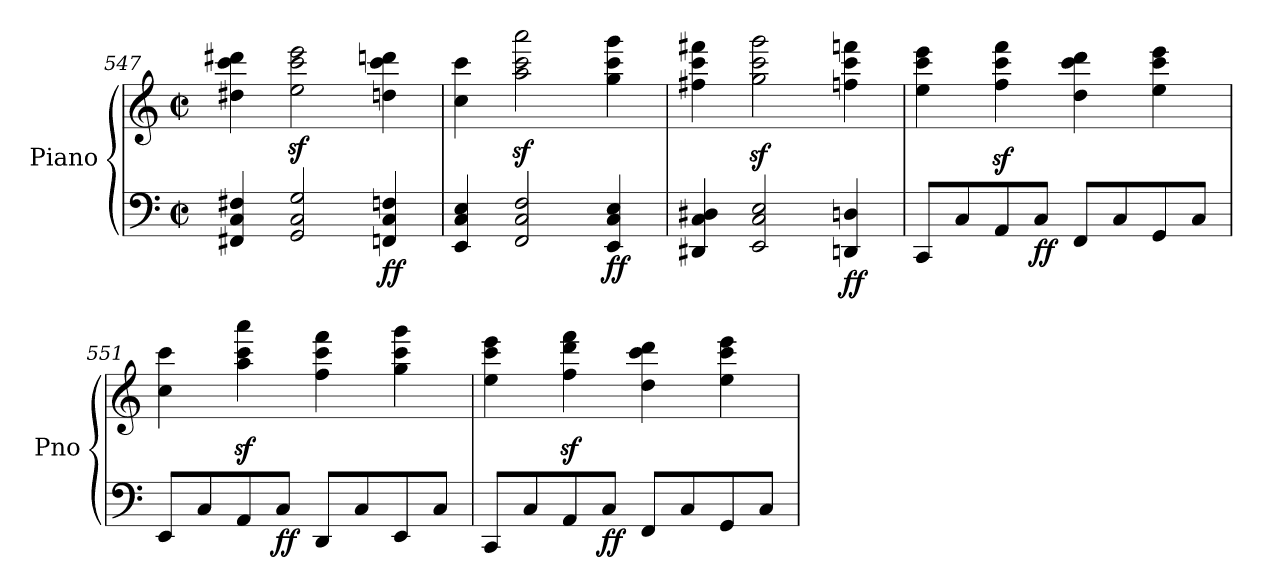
**kern	**kern	**dynam
*part1	*part1	*part1
*staff2	*staff1	*staff1/2
*I"Piano	*	*
*I'Pno	*	*
!!LO:LB:g=z
*clefF4	*clefG2	*
*k[]	*k[]	*
*M4/4	*M4/4	*
*met(c|)	*met(c|)	*
=547	=547	=547
4FF#X/ 4C/ 4F#X/	4dd#X\ 4ccc\ 4ddd#X\	.
2GG/ 2C/ 2G/	2ee\z< 2ccc\z< 2eee\z<	.
!	!	!LO:DY:b=2
4FFn/ 4C/ 4Fn/	4ddn\ 4ccc\ 4dddn\	ff
=548	=548	=548
4EE/ 4C/ 4E/	4cc\ 4ccc\	.
2FF/ 2C/ 2F/	2aa\z< 2ccc\z< 2aaa\z<	.
!	!	!LO:DY:b=2
4EE/ 4C/ 4E/	4gg\ 4ccc\ 4ggg\	ff
=549	=549	=549
4DD#X/ 4C/ 4D#X/	4ff#X\ 4ccc\ 4fff#X\	.
2EE/ 2C/ 2E/	2gg\z< 2ccc\z< 2ggg\z<	.
!	!	!LO:DY:b=2
4DDn/ 4Dn/	4ffn\ 4ccc\ 4fffn\	ff
=550	=550	=550
8CC/L	4ee\ 4ccc\ 4eee\	.
8C/	.	.
8AA/	4ff\z< 4ccc\z< 4fff\z<	.
!	!	!LO:DY:b=2
8C/J	.	ff
8FF/L	4dd\ 4ccc\ 4ddd\	.
8C/	.	.
8GG/	4ee\ 4ccc\ 4eee\	.
8C/J	.	.
=551	=551	=551
8EE/L	4cc\ 4ccc\	.
8C/	.	.
8AA/	4aa\z< 4ccc\z< 4aaa\z<	.
!	!	!LO:DY:b=2
8C/J	.	ff
8DD/L	4ff\ 4ccc\ 4fff\	.
8C/	.	.
8EE/	4gg\ 4ccc\ 4ggg\	.
8C/J	.	.
=552	=552	=552
8CC/L	4ee\ 4ccc\ 4eee\	.
8C/	.	.
8AA/	4ff\z< 4ddd\z< 4fff\z<	.
!	!	!LO:DY:b=2
8C/J	.	ff
8FF/L	4dd\ 4ccc\ 4ddd\	.
8C/	.	.
8GG/	4ee\ 4ccc\ 4eee\	.
8C/J	.	.
=	=	=
*-	*-	*-
